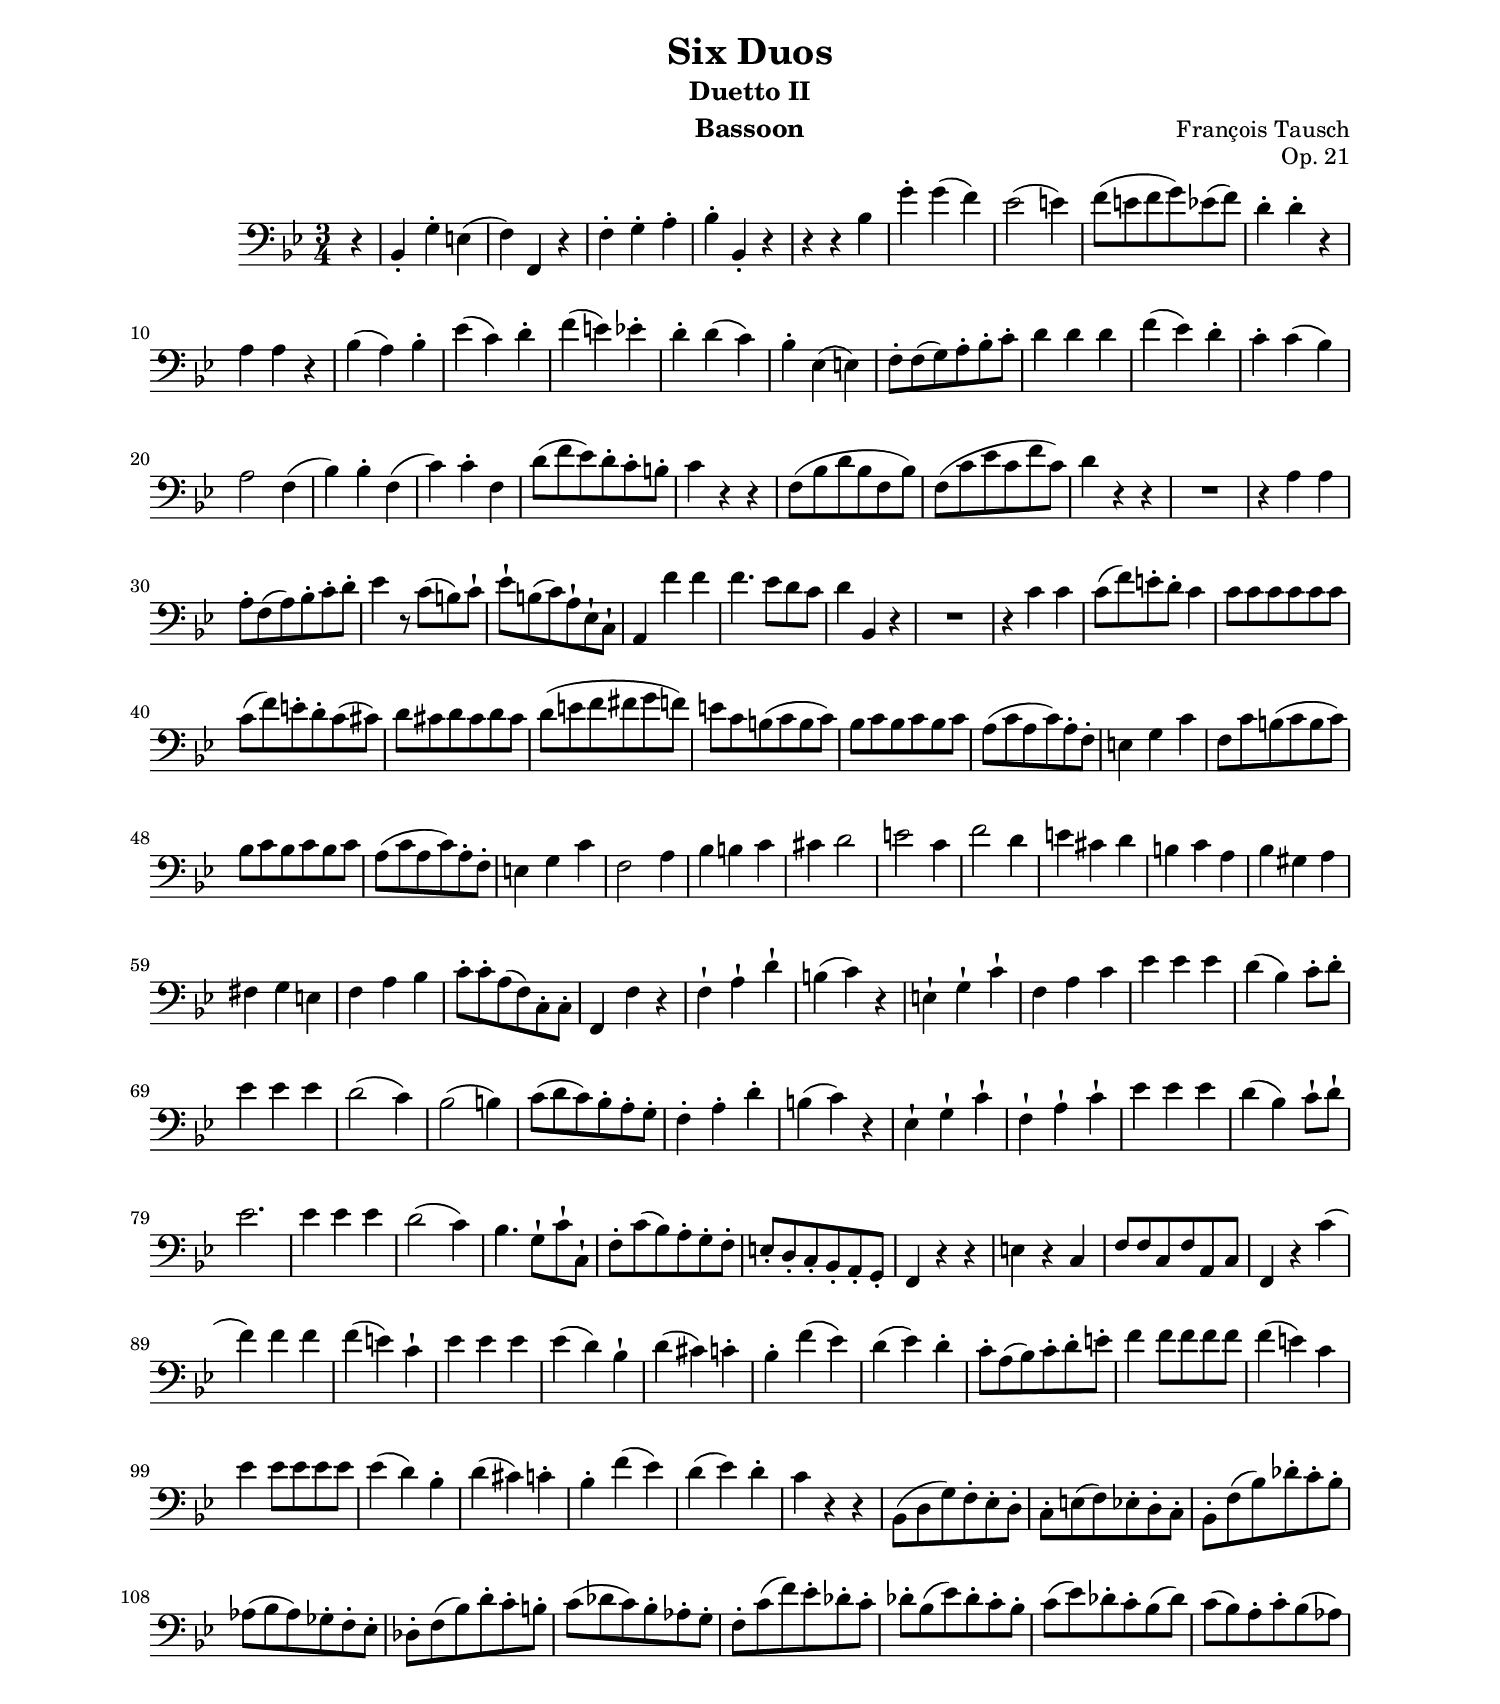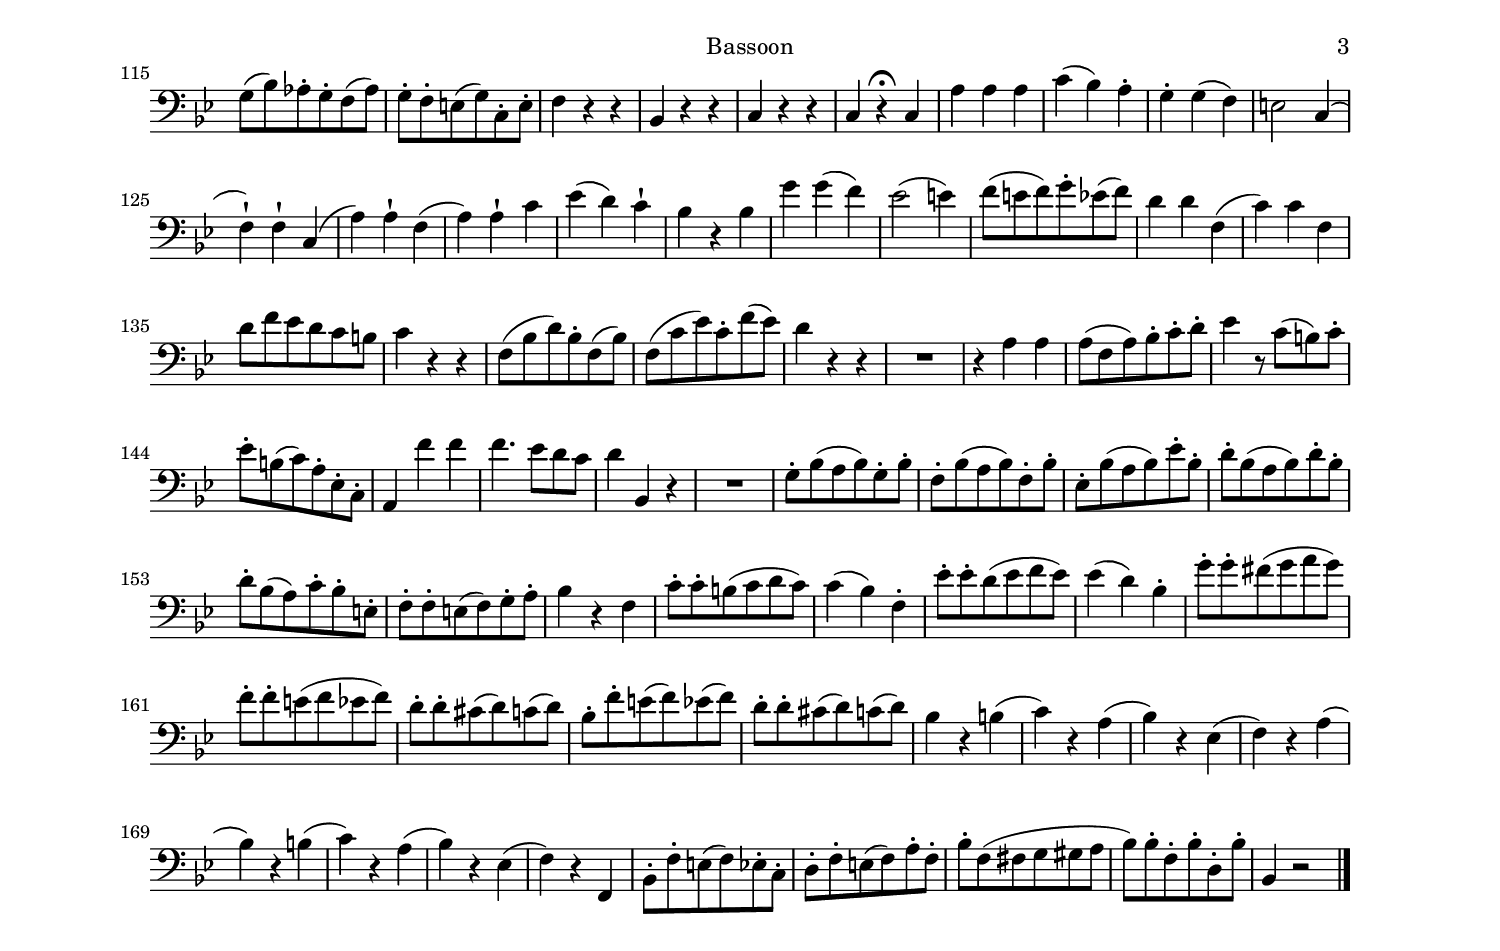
\version "2.19.64"
\pointAndClickOff

\include "../defs.ly"
TwoOneBassoon = \relative bes, {
    \clef "bass" \key bes \major \time 3/4 \partial 4 r4 | % 1
    bes4 -. g'4 -. e4 ( | % 2
    f4 ) f,4 r4 | % 3
    f'4 -. g4 -. a4 -. | % 4
    bes4 -. bes,4 -. r4 | % 5
    r4 r4 bes'4 | % 6
    g'4 -. g4 ( f4 ) | % 7
    es2 ( e4 ) | % 8
    f8 ( e8 f8 g8 ) es8 ( f8 ) | % 9
    d4 -. d4 -. r4 | \barNumberCheck #10
    a4 a4 r4 | % 11
    bes4 ( a4 ) bes4 -. | % 12
    es4 ( c4 ) d4 -. | % 13
    f4 ( e4 ) es4 -. | % 14
    d4 -. d4 ( c4 ) | % 15
    bes4 -. es,4 ( e4 ) | % 16
    f8 -. f8 ( g8 ) a8 -. bes8 -. c8 -. | % 17
    d4 d4 d4 | % 18
    f4 ( es4 ) d4 -. | % 19
    c4 -. c4 ( bes4 ) | \barNumberCheck #20
    a2 f4 ( | % 21
    bes4 ) bes4 -. f4 ( | % 22
    c'4 ) c4 -. f,4 | % 23
    d'8 ( f8 es8 ) d8 -. c8 -. b8 -. | % 24
    c4 r4 r4 | % 25
    f,8 ( bes8 d8 bes8 f8 bes8 ) | % 26
    f8 ( c'8 es8 c8 f8 c8 ) | % 27
    d4 r4 r4 | % 28
    R2. | % 29
    r4 a4 a4 | \barNumberCheck #30
    a8 -. f8 ( a8 ) bes8 -. c8 -. d8 -. | % 31
    es4 r8 c8 ( b8 ) c8 -! | % 32
    es8 -! b8 ( c8 ) a8 -! es8 -! c8 -! | % 33
    a4 f''4 f4 | % 34
    f4. es8 d8 c8 | % 35
    d4 bes,4 r4 | % 36
    R2. | % 37
    r4 c'4 c4 | % 38
    c8 ( f8 ) e8 -. d8 -. c4 | % 39
    c8 c8 c8 c8 c8 c8 | \barNumberCheck #40
    c8 ( f8 ) e8 -. d8 -. c8 ( cis8 ) | % 41
    d8 cis8 d8 cis8 d8 cis8 | % 42
    d8 ( e8 f8 fis8 g8 f8 ) | % 43
    e8 c8 b8 ( c8 b8 c8 ) | % 44
    bes8 c8 bes8 c8 bes8 c8 | % 45
    a8 ( c8 a8 c8 ) a8 -. f8 -. | % 46
    e4 g4 c4 | % 47
    f,8 c'8 b8 ( c8 b8 c8 ) | % 48
    bes8 c8 bes8 c8 bes8 c8 | % 49
    a8 ( c8 a8 c8 ) a8 -. f8 -. | \barNumberCheck #50
    e4 g4 c4 | % 51
    f,2 a4 | % 52
    bes4 b4 c4 | % 53
    cis4 d2 | % 54
    e2 c4 | % 55
    f2 d4 | % 56
    e4 cis4 d4 | % 57
    b4 c4 a4 | % 58
    bes4 gis4 a4 | % 59
    fis4 g4 e4 | \barNumberCheck #60
    f4 a4 bes4 | % 61
    c8 -. c8 -. a8 ( f8 ) c8 -. c8 -. | % 62
    f,4 f'4 r4 | % 63
    f4 -! a4 -! d4 -! | % 64
    b4 ( c4 ) r4 | % 65
    e,4 -! g4 -! c4 -! | % 66
    f,4 a4 c4 | % 67
    es4 es4 es4 | % 68
    d4 ( bes4 ) c8 -. d8 -. | % 69
    es4 es4 es4 | \barNumberCheck #70
    d2 ( c4 ) | % 71
    bes2 ( b4 ) | % 72
    c8 ( d8 c8 ) bes8 -. a8 -. g8 -. | % 73
    f4 -. a4 -. d4 -. | % 74
    b4 ( c4 ) r4 | % 75
    es,4 -! g4 -! c4 -! | % 76
    f,4 -! a4 -! c4 -! | % 77
    es4 es4 es4 | % 78
    d4 ( bes4 ) c8 -! d8 -! | % 79
    es2. | \barNumberCheck #80
    es4 es4 es4 | % 81
    d2 ( c4 ) | % 82
    bes4. g8 -! c8 -! c,8 -! | % 83
    f8 -. c'8 ( bes8 ) a8 -. g8 -. f8 -. | % 84
    e8 -. d8 -. c8 -. bes8 -. a8 -. g8 -. | % 85
    f4 r4 r4 | % 86
    e'4 r4 c4 | % 87
    f8 f8 c8 f8 a,8 c8 | % 88
    f,4 r4 c''4 ( | % 89
    f4 ) f4 f4 | \barNumberCheck #90
    f4 ( e4 ) c4 -! | % 91
    es4 es4 es4 | % 92
    es4 ( d4 ) bes4 -! | % 93
    d4 ( cis4 ) c4 -. | % 94
    bes4 -. f'4 ( es4 ) | % 95
    d4 ( es4 ) d4 -. | % 96
    c8 -. a8 ( bes8 ) c8 -. d8 -. e8 -. | % 97
    f4 f8 f8 f8 f8 | % 98
    f4 ( e4 ) c4 | % 99
    es4 es8 es8 es8 es8 | \barNumberCheck #100
    es4 ( d4 ) bes4 -. | % 101
    d4 ( cis4 ) c4 -. | % 102
    bes4 -. f'4 ( es4 ) | % 103
    d4 ( es4 ) d4 -. | % 104
    c4 r4 r4 | % 105
    bes,8 ( d8 g8 ) f8 -. es8 -. d8 -. | % 106
    c8 -. e8 ( f8 ) es8 -. d8 -. c8 -. | % 107
    bes8 -. f'8 ( bes8 ) des8 -. c8 -. bes8 -. | % 108
    as8 ( bes8 as8 ) ges8 -. f8 -. es8 -. | % 109
    des8 -. f8 ( bes8 ) d8 -. c8 -. b8 -. | \barNumberCheck #110
    c8 ( des8 c8 ) bes8 -. as8 -. g8 -. | % 111
    f8 -. c'8 ( f8 ) es8 -. des8 -. c8 -. | % 112
    des8 -. bes8 ( es8 ) des8 -. c8 -. bes8 -. | % 113
    c8 ( es8 ) des8 -. c8 -. bes8 ( des8 ) | % 114
    c8 ( bes8 ) a8 -. c8 -. bes8 ( as8 ) | % 115
    g8 ( bes8 ) as8 -. g8 -. f8 ( as8 ) | % 116
    g8 -. f8 -. e8 ( g8 ) c,8 -. e8 -. | % 117
    f4 r4 r4 | % 118
    bes,4 r4 r4 | % 119
    c4 r4 r4 | \barNumberCheck #120
    c4 r4 ^\fermata c4 | % 121
    a'4 a4 a4 | % 122
    c4 ( bes4 ) a4 -. | % 123
    g4 -. g4 ( f4 ) | % 124
    e2 c4 ( | % 125
    f4 ) -! f4 -! c4 ( | % 126
    a'4 ) a4 -! f4 ( | % 127
    a4 ) a4 -! c4 | % 128
    es4 ( d4 ) c4 -! | % 129
    bes4 r4 bes4 | \barNumberCheck #130
    g'4 g4 ( f4 ) | % 131
    es2 ( e4 ) | % 132
    f8 ( e8 f8 ) g8 -. es8 ( f8 ) | % 133
    d4 d4 f,4 ( | % 134
    c'4 ) c4 f,4 | % 135
    d'8 f8 es8 d8 c8 b8 | % 136
    c4 r4 r4 | % 137
    f,8 ( bes8 d8 ) bes8 -. f8 ( bes8 ) | % 138
    f8 ( c'8 es8 ) c8 -. f8 ( es8 ) | % 139
    d4 r4 r4 | \barNumberCheck #140
    R2. | % 141
    r4 a4 a4 | % 142
    a8 ( f8 a8 ) bes8 -. c8 -. d8 -. | % 143
    es4 r8 c8 ( b8 ) c8 -. | % 144
    es8 -. b8 ( c8 ) a8 -. es8 -. c8 -. | % 145
    a4 f''4 f4 | % 146
    f4. es8 d8 c8 | % 147
    d4 bes,4 r4 | % 148
    R2. | % 149
    g'8 -. bes8 ( a8 bes8 ) g8 -. bes8 -. | \barNumberCheck #150
    f8 -. bes8 ( a8 bes8 ) f8 -. bes8 -. | % 151
    es,8 -. bes'8 ( a8 bes8 ) es8 -. bes8 -. | % 152
    d8 -. bes8 ( a8 bes8 ) d8 -. bes8 -. | % 153
    d8 -. bes8 ( a8 ) c8 -. bes8 -. e,8 -. | % 154
    f8 -. f8 -. e8 ( f8 ) g8 -. a8 -. | % 155
    bes4 r4 f4 | % 156
    c'8 -. c8 -. b8 ( c8 d8 c8 ) | % 157
    c4 ( bes4 ) f4 -. | % 158
    es'8 -. es8 -. d8 ( es8 f8 es8 ) | % 159
    es4 ( d4 ) bes4 -. | \barNumberCheck #160
    g'8 -. g8 -. fis8 ( g8 a8 g8 ) | % 161
    f8 -. f8 -. e8 ( f8 es8 f8 ) | % 162
    d8 -. d8 -. cis8 ( d8 ) c8 ( d8 ) | % 163
    bes8 -. f'8 -. e8 ( f8 ) es8 ( f8 ) | % 164
    d8 -. d8 -. cis8 ( d8 ) c8 ( d8 ) | % 165
    bes4 r4 b4 ( | % 166
    c4 ) r4 a4 ( | % 167
    bes4 ) r4 es,4 ( | % 168
    f4 ) r4 a4 ( | % 169
    bes4 ) r4 b4 ( | \barNumberCheck #170
    c4 ) r4 a4 ( | % 171
    bes4 ) r4 es,4 ( | % 172
    f4 ) r4 f,4 | % 173
    bes8 -. f'8 -. e8 ( f8 ) es8 -. c8 -. | % 174
    d8 -. f8 -. e8 ( f8 ) a8 -. f8 -. | % 175
    bes8 -. f8 ( fis8 g8 gis8 a8 | % 176
    bes8 ) bes8 -. f8 -. bes8 -. d,8 -. bes'8 -. | % 177
    bes,4 r2 \bar "|."
}


\header {
  title =  "Six Duos"
  composer = "François Tausch"
  opus = "Op. 21"
  instrument = "Bassoon"
}

\paper {
  paper-width = 10\in
  paper-height = 13\in
  top-margin = 1.0\in
  bottom-margin = 1.0\in
  left-margin = 1.0\in
  right-margin = 1.0\in
  page-breaking = #ly:page-turn-breaking
  first-page-number = 2
}

\bookpart {
  \header {
    subtitle = "Duetto II"
  }

  \score {
    \keepWithTag #'(withCue edited)
    \removeWithTag #'orig
    <<
      \new Staff
        <<
          \context Staff <<
            \set Score.tempoHideNote = ##t
            \context Voice { \TwoOneBassoon }
          >>
        >>
    >>
    \layout {}
  }
}